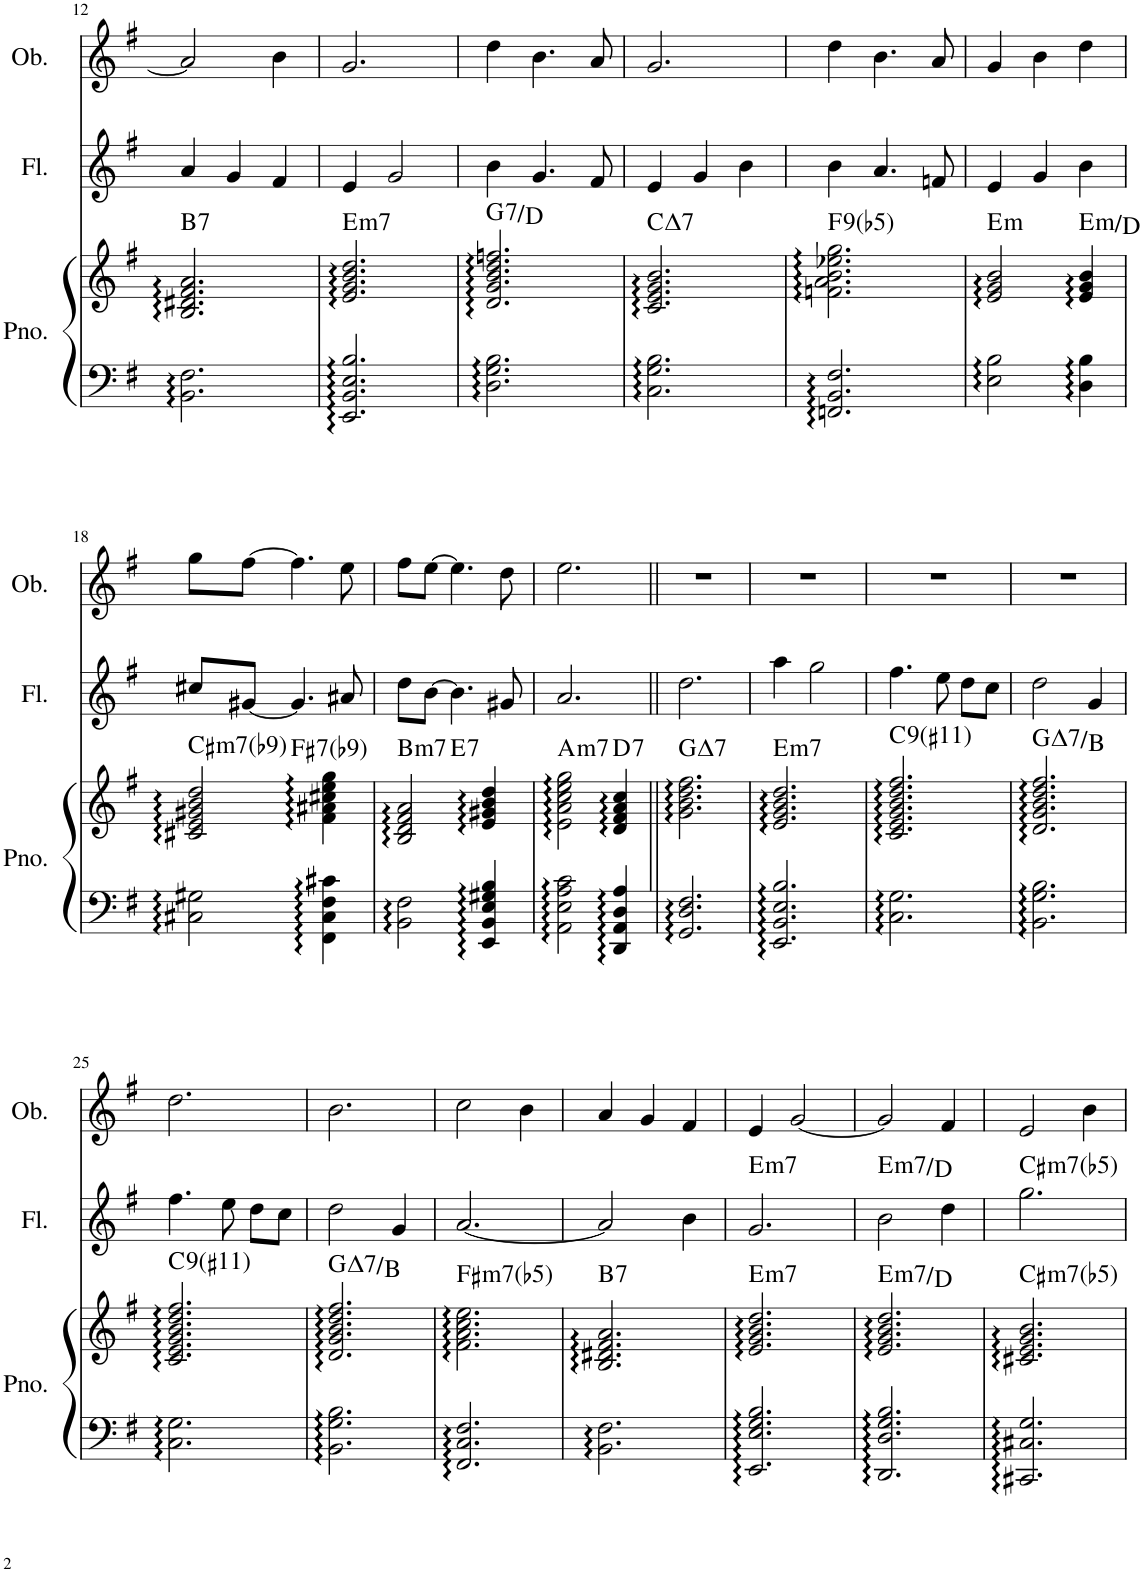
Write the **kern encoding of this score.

**kern	**kern	**harte	**kern	**harte	**kern
*part3	*part3	*part3	*part2	*part2	*part1
*staff4	*staff3	*	*staff2	*	*staff1
*I"Piano	*	*	*I"Flute	*	*I"Oboe
*I'Pno.	*	*	*I'Fl.	*	*I'Ob.
!!LO:PB:g=z
*clefF4	*clefG2	*	*clefG2	*	*clefG2
*k[f#]	*k[f#]	*	*k[f#]	*	*k[f#]
*M3/4	*M3/4	*	*M3/4	*	*M3/4
=12	=12	=12	=12	=12	=12
!	!	!LO:H:kt=7	!	!	!
2.BB\ 2.F#\	2.B/ 2.d#X/ 2.f#/ 2.a/	B:7	4a/	.	2a/]
.	.	.	4g/	.	.
.	.	.	4f#/	.	4b\
=13	=13	=13	=13	=13	=13
!	!	!LO:H:kt=m7	!	!	!
2.EE/ 2.BB/ 2.E/ 2.B/	2.e/ 2.g/ 2.b/ 2.dd/	E:min7	4e/	.	2.g/
.	.	.	2g/	.	.
=14	=14	=14	=14	=14	=14
!	!	!LO:H:kt=7	!	!	!
2.D\ 2.G\ 2.B\	2.d/ 2.g/ 2.b/ 2.dd/ 2.ffn/	G:7/5	4b\	.	4dd\
.	.	.	4.g/	.	4.b\
.	.	.	8f#/	.	8a/
=15	=15	=15	=15	=15	=15
!	!	!LO:H:kt=7	!	!	!
2.C\ 2.G\ 2.B\	2.c/ 2.e/ 2.g/ 2.b/	C:maj7	4e/	.	2.g/
.	.	.	4g/	.	.
.	.	.	4b\	.	.
=16	=16	=16	=16	=16	=16
!	!	!LO:H:kt=9	!	!	!
2.FFn/ 2.BB/ 2.F#/	2.fn\ 2.a\ 2.b\ 2.ee-X\ 2.gg\	F:(3,b5,b7,9)	4b\	.	4dd\
.	.	.	4.a/	.	4.b\
.	.	.	8fn/	.	8a/
=17	=17	=17	=17	=17	=17
!	!	!LO:H:kt=m	!	!	!
2E\ 2B\	2e/ 2g/ 2b/	E:min	4e/	.	4g/
.	.	.	4g/	.	4b\
!	!	!LO:H:kt=m	!	!	!
4D\ 4B\	4e/ 4g/ 4b/	E:min/b7	4b\	.	4dd\
!!LO:LB:g=z
=18	=18	=18	=18	=18	=18
!	!	!LO:H:kt=m7	!	!	!
*	*^	*	*	*	*
2C#X\ 2G#X\	2c#X/ 2e/ 2g#X/ 2b/ 2dd/	4ryy	C#:min7(b9)	8cc#X/L	.	8gg\L
.	.	.	.	[8g#X/J	.	[8ff#\J
!	!	!	!LO:H:kt=7	!	!	!
.	.	2ryy	F#:7(b9)	4.g#/]	.	4.ff#\]
4FF#\ 4C#\ 4F#\ 4c#X\	4f#\ 4a#X\ 4cc#X\ 4ee\ 4gg\	.	.	.	.	.
.	.	.	.	8a#X/	.	8ee\
=19	=19	=19	=19	=19	=19	=19
!	!	!	!LO:H:kt=m7	!	!	!
2BB\ 2F#\	2B/ 2d/ 2f#/ 2a/	4ryy	B:min7	8dd\L	.	8ff#\L
.	.	.	.	[8b\J	.	[8ee\J
!	!	!	!LO:H:kt=7	!	!	!
.	.	2ryy	E:7	4.b\]	.	4.ee\]
4EE/ 4BB/ 4E/ 4G#X/ 4B/	4e/ 4g#X/ 4b/ 4dd/	.	.	.	.	.
.	.	.	.	8g#X/	.	8dd\
=20	=20	=20	=20	=20	=20	=20
!	!	!	!LO:H:kt=m7	!	!	!
*	*v	*v	*	*	*	*
2AA\ 2E\ 2A\ 2c\	2e\ 2a\ 2cc\ 2ee\ 2gg\	A:min7	2.a/	.	2.ee\
!	!	!LO:H:kt=7	!	!	!
4DD/ 4AA/ 4D/ 4A/	4d/ 4f#/ 4a/ 4cc/	D:7	.	.	.
=21||	=21||	=21||	=21||	=21||	=21||
!	!	!LO:H:kt=7	!	!	!
2.GG/ 2.D/ 2.F#/	2.g\ 2.b\ 2.dd\ 2.ff#\	G:maj7	2.dd\	.	2.r
=22	=22	=22	=22	=22	=22
!	!	!LO:H:kt=m7	!	!	!
2.EE/ 2.BB/ 2.E/ 2.B/	2.e/ 2.g/ 2.b/ 2.dd/	E:min7	4aa\	.	2.r
.	.	.	2gg\	.	.
=23	=23	=23	=23	=23	=23
!	!	!LO:H:kt=9	!	!	!
2.C\ 2.G\	2.c/ 2.e/ 2.g/ 2.b/ 2.dd/ 2.ff#/	C:9(#11)	4.ff#\	.	2.r
.	.	.	8ee\	.	.
.	.	.	8dd\L	.	.
.	.	.	8cc\J	.	.
=24	=24	=24	=24	=24	=24
!	!	!LO:H:kt=7	!	!	!
2.BB\ 2.G\ 2.B\	2.d/ 2.g/ 2.b/ 2.dd/ 2.ff#/	G:maj7/3	2dd\	.	2.r
.	.	.	4g/	.	.
!!LO:LB:g=z
=25	=25	=25	=25	=25	=25
!	!	!LO:H:kt=9	!	!	!
2.C\ 2.G\	2.c/ 2.e/ 2.g/ 2.b/ 2.dd/ 2.ff#/	C:9(#11)	4.ff#\	.	2.dd\
.	.	.	8ee\	.	.
.	.	.	8dd\L	.	.
.	.	.	8cc\J	.	.
=26	=26	=26	=26	=26	=26
!	!	!LO:H:kt=7	!	!	!
2.BB\ 2.G\ 2.B\	2.d/ 2.g/ 2.b/ 2.dd/ 2.ff#/	G:maj7/3	2dd\	.	2.b\
.	.	.	4g/	.	.
=27	=27	=27	=27	=27	=27
!	!	!LO:H:kt=m7(b5)	!	!	!
2.FF#/ 2.C/ 2.F#/	2.f#\ 2.a\ 2.cc\ 2.ee\	F#:hdim7	[2.a/	.	2cc\
.	.	.	.	.	4b\
=28	=28	=28	=28	=28	=28
!	!	!LO:H:kt=7	!	!	!
2.BB\ 2.F#\	2.B/ 2.d#X/ 2.f#/ 2.a/	B:7	2a/]	.	4a/
.	.	.	.	.	4g/
.	.	.	4b\	.	4f#/
=29	=29	=29	=29	=29	=29
!	!	!LO:H:kt=m7	!	!LO:H:kt=m7	!
2.EE/ 2.E/ 2.G/ 2.B/	2.e/ 2.g/ 2.b/ 2.dd/	E:min7	2.g/	E:min7	4e/
.	.	.	.	.	[2g/
=30	=30	=30	=30	=30	=30
!	!	!LO:H:kt=m7	!	!LO:H:kt=m7	!
2.DD/ 2.D/ 2.G/ 2.B/	2.e/ 2.g/ 2.b/ 2.dd/	E:min7/b7	2b\	E:min7/b7	2g/]
.	.	.	4dd\	.	4f#/
=31	=31	=31	=31	=31	=31
!	!	!LO:H:kt=m7(b5)	!	!LO:H:kt=m7(b5)	!
2.CC#X/ 2.C#X/ 2.G/	2.c#X/ 2.e/ 2.g/ 2.b/	C#:hdim7	2.gg\	C#:hdim7	2e/
.	.	.	.	.	4b\
=	=	=	=	=	=
*-	*-	*-	*-	*-	*-
